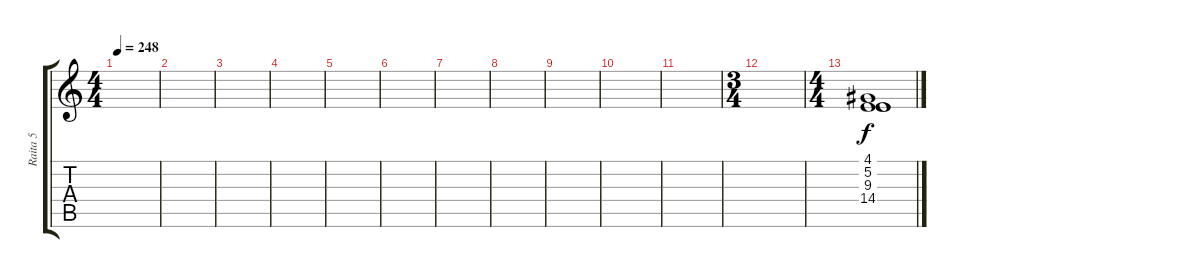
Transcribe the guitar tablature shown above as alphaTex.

\track ("Raita 5" "Raita 5") {instrument reversecymbal}
\staff {score tabs}
\tuning (E4 B3 G3 D3 A2 E2) {hide}
\ts (4 4)
\tempo 248
\clef g2
\ks c
|
|
|
|
|
|
|
|
|
|
|
\ts (3 4)
|
\ts (4 4)
(4.1 5.2 9.3 14.4).1
